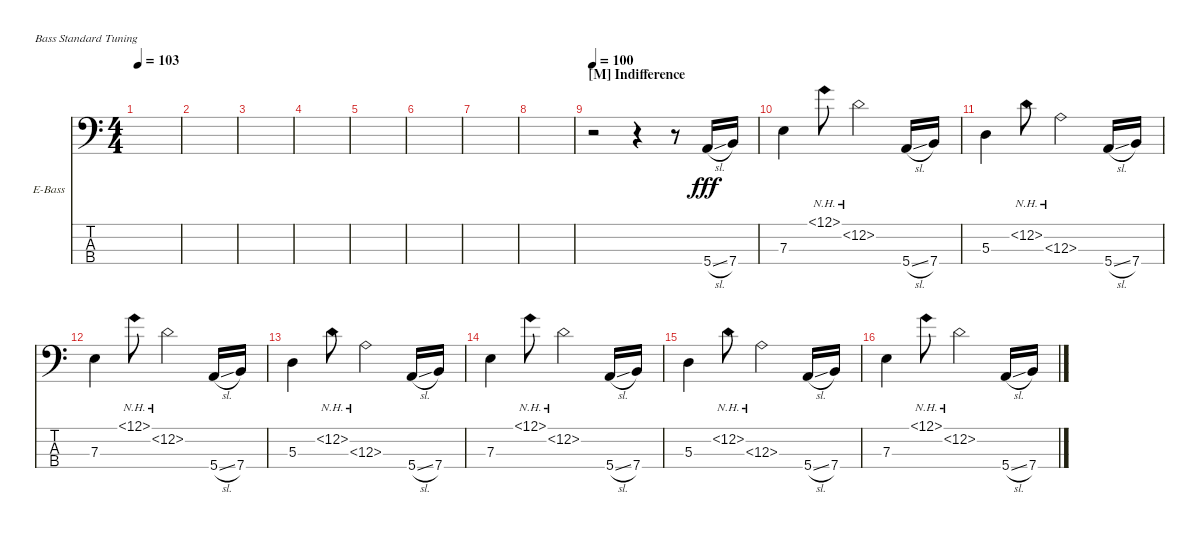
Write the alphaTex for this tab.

\defaultSystemsLayout 4
\bracketExtendMode nobrackets
\firstSystemTrackNameOrientation horizontal
\otherSystemsTrackNameOrientation horizontal
\track ("Jeff Ament" "E-Bass") {instrument electricbassfinger}
\staff {score tabs}
\tuning (G2 D2 A1 E1)
\ts (4 4)
\tempo 103
\clef f4
\ks c
|
|
|
|
|
|
|
|
\section ("M" "Indifference")
\tempo 100
r.2 r.4 r.8 5.4{sl}.16{dy fff} 7.4.16 |
7.3.4 12.1{nh}.8 12.2{nh}.2 5.4{sl}.16 7.4.16 |
5.3.4 12.2{nh}.8 12.3{nh}.2 5.4{sl}.16 7.4.16 |
7.3.4 12.1{nh}.8 12.2{nh}.2 5.4{sl}.16 7.4.16 |
5.3.4 12.2{nh}.8 12.3{nh}.2 5.4{sl}.16 7.4.16 |
7.3.4 12.1{nh}.8 12.2{nh}.2 5.4{sl}.16 7.4.16 |
5.3.4 12.2{nh}.8 12.3{nh}.2 5.4{sl}.16 7.4.16 |
7.3.4 12.1{nh}.8 12.2{nh}.2 5.4{sl}.16 7.4.16
